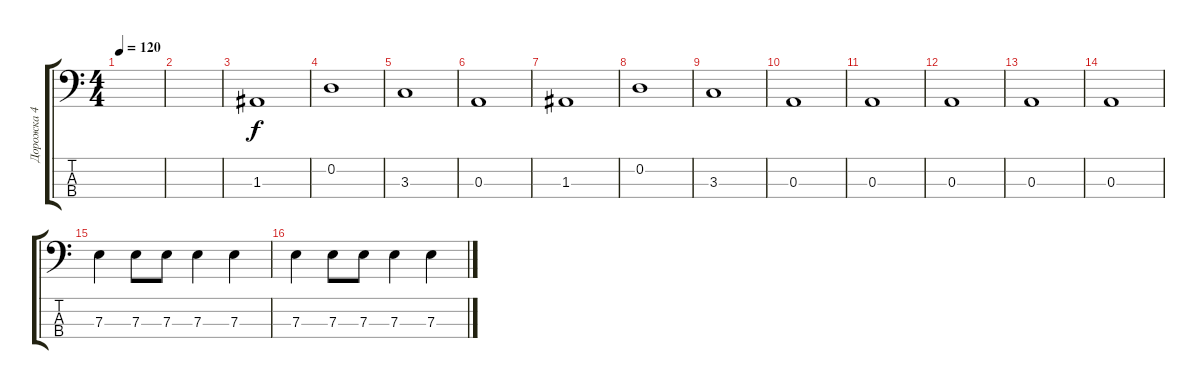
\track ("Дорожка 4" "Дорожка 4") {instrument electricbasspick}
\staff {score tabs}
\tuning (G2 D2 A1 E1) {hide}
\ts (4 4)
\tempo 120
\clef f4
\ks aminor
|
|
1.3.1{volume 16} |
0.2.1 |
3.3.1 |
0.3.1 |
1.3.1 |
0.2.1 |
3.3.1 |
0.3.1 |
0.3.1 |
0.3.1 |
0.3.1 |
0.3.1 |
7.3.4 7.3.8 7.3.8 7.3.4 7.3.4 |
7.3.4 7.3.8 7.3.8 7.3.4 7.3.4
